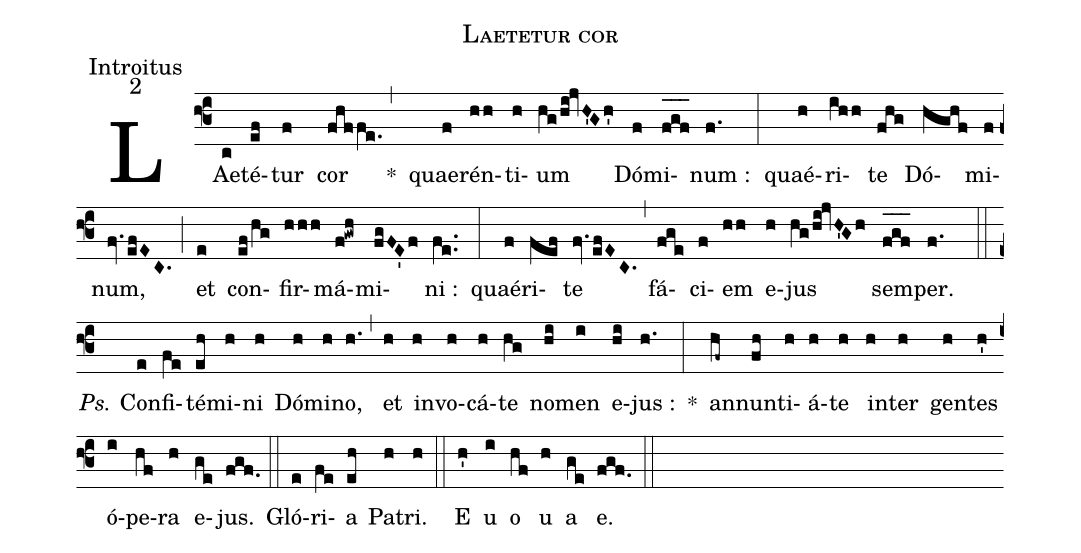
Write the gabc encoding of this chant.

name:Laetetur cor;
office-part:Introitus;
mode:2;
%%
(f3) LAe(c)té(ef)tur(f) cor(fhffe.) <clear>*(,) quae(f)rén(hh)ti(h)um(hg/hi!jvH'Gh') Dó(f)mi(f_[oh:h]g_[oh:h]f_[oh:h])num :(f.) (:) quaé(h)ri(ihh)te(fhg) Dó(hghf)mi(f)num,(fv.efEC.) (;) et(e) con(ef/hg)fir(hhh)má(f!gwh)mi(fgFE'f)ni :(fe..) (:) quaé(f)ri(fef)te(fv.efEC.) (,) fá(fge)ci(f)em(hh) e(h)jus(hg/hi!jvH'Gh) sem(f_[oh:h]g_[oh:h]f_[oh:h])per.(f.) (::) <i>Ps.</i> Con(e)fi(fe)té(eh)mi(h)ni(h) Dó(h)mi(h)no,(h.) (,) et(h) in(h)vo(h)cá(h)te(hg) no(hi)men(i) e(hi)jus :(h.) *(:) an(hf~)nun(fh)ti(h)á(h)te(h) in(h)ter(h) gen(h)tes(h') ó(i)pe(hf)ra(h) e(ge)jus.(fgf.) (::) Gló(e)ri(fe)a(eh) Pa(h)tri.(h) (::) <eu>E(h') u(i) o(hf) u(h) a(ge) e.</eu>(fgf.) (::)
